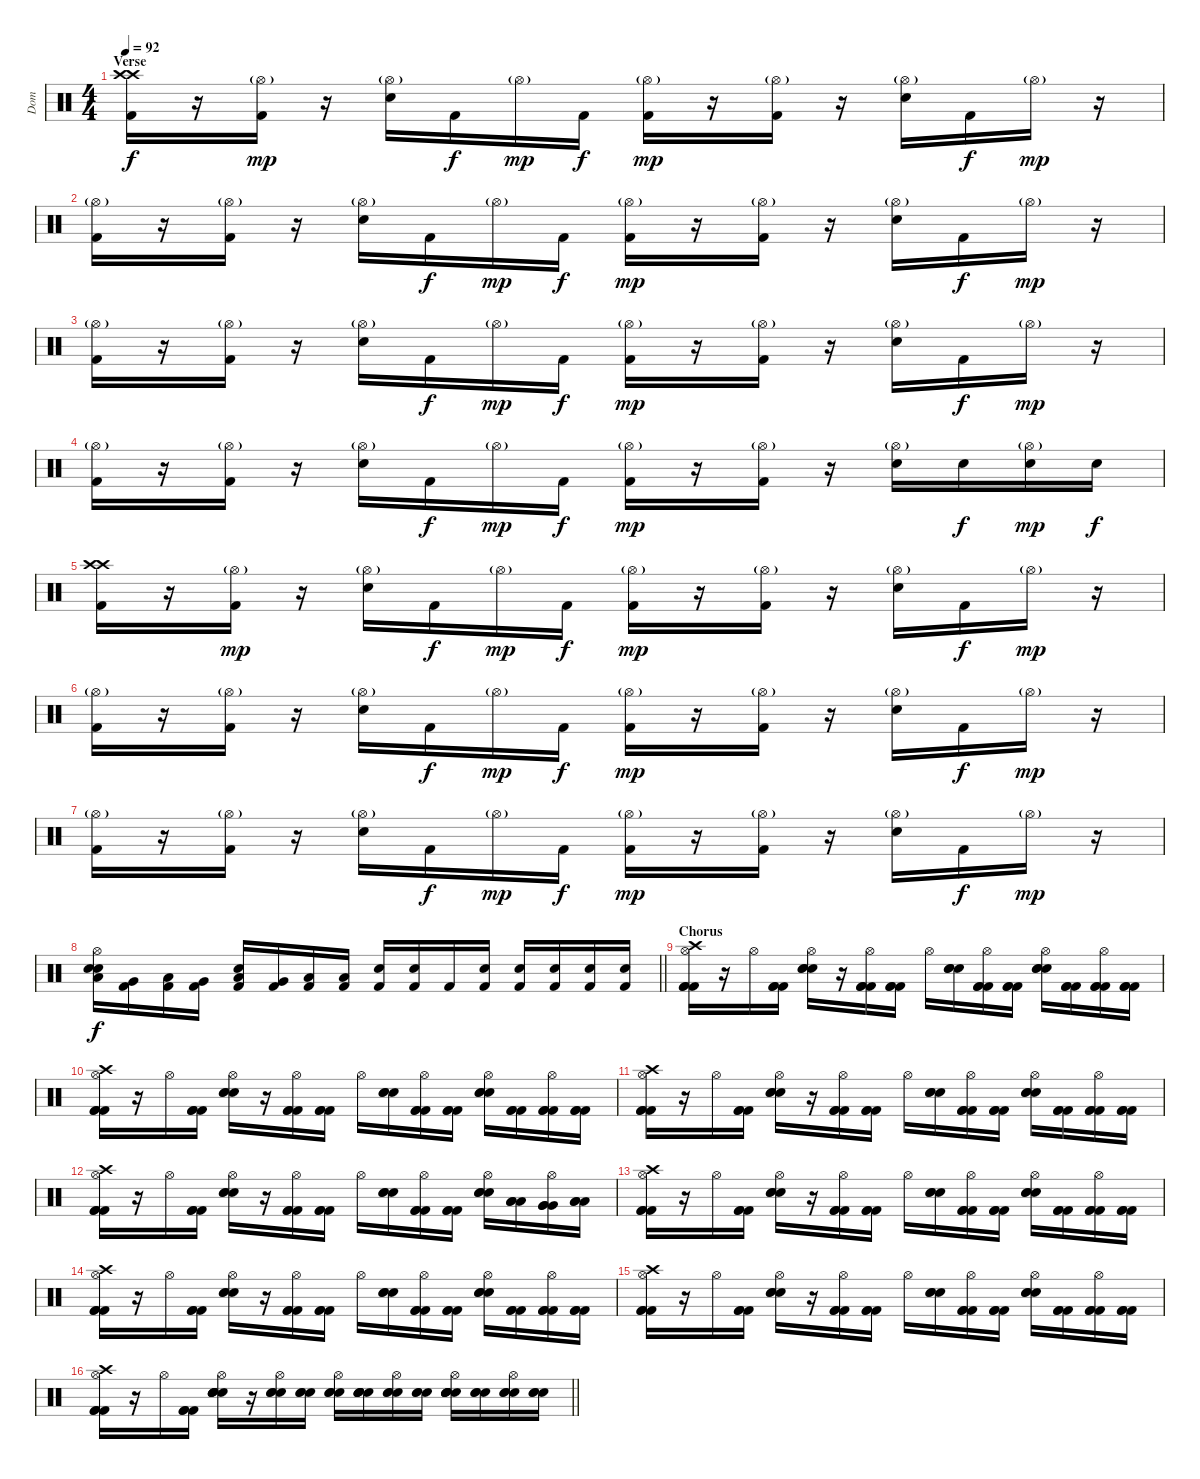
\track ("Dom" "Dom") {instrument percussion}
\staff {score}
\articulation defaults
\ts (4 4)
\section ("" "Verse")
\tempo 92
\clef neutral
\ks c
("Crash high (hit)" "Crash high (hit)" "Kick (hit) 2").16{dy f} r.16 ("Hi-Hat (open)"{g} "Kick (hit) 2").16{dy mp} r.16 ("Hi-Hat (open)"{g} "Electric Snare (hit)").16 "Kick (hit) 2".16{dy f} "Hi-Hat (open)"{g}.16{dy mp} "Kick (hit) 2".16{dy f} ("Hi-Hat (open)"{g} "Kick (hit) 2").16{dy mp} r.16 ("Hi-Hat (open)"{g} "Kick (hit) 2").16 r.16 ("Hi-Hat (open)"{g} "Electric Snare (hit)").16 "Kick (hit) 2".16{dy f} "Hi-Hat (open)"{g}.16{dy mp} r.16 |
("Hi-Hat (open)"{g} "Kick (hit) 2").16 r.16 ("Hi-Hat (open)"{g} "Kick (hit) 2").16 r.16 ("Hi-Hat (open)"{g} "Electric Snare (hit)").16 "Kick (hit) 2".16{dy f} "Hi-Hat (open)"{g}.16{dy mp} "Kick (hit) 2".16{dy f} ("Hi-Hat (open)"{g} "Kick (hit) 2").16{dy mp} r.16 ("Hi-Hat (open)"{g} "Kick (hit) 2").16 r.16 ("Hi-Hat (open)"{g} "Electric Snare (hit)").16 "Kick (hit) 2".16{dy f} "Hi-Hat (open)"{g}.16{dy mp} r.16 |
("Hi-Hat (open)"{g} "Kick (hit) 2").16 r.16 ("Hi-Hat (open)"{g} "Kick (hit) 2").16 r.16 ("Hi-Hat (open)"{g} "Electric Snare (hit)").16 "Kick (hit) 2".16{dy f} "Hi-Hat (open)"{g}.16{dy mp} "Kick (hit) 2".16{dy f} ("Hi-Hat (open)"{g} "Kick (hit) 2").16{dy mp} r.16 ("Hi-Hat (open)"{g} "Kick (hit) 2").16 r.16 ("Hi-Hat (open)"{g} "Electric Snare (hit)").16 "Kick (hit) 2".16{dy f} "Hi-Hat (open)"{g}.16{dy mp} r.16 |
("Hi-Hat (open)"{g} "Kick (hit) 2").16 r.16 ("Hi-Hat (open)"{g} "Kick (hit) 2").16 r.16 ("Hi-Hat (open)"{g} "Electric Snare (hit)").16 "Kick (hit) 2".16{dy f} "Hi-Hat (open)"{g}.16{dy mp} "Kick (hit) 2".16{dy f} ("Hi-Hat (open)"{g} "Kick (hit) 2").16{dy mp} r.16 ("Hi-Hat (open)"{g} "Kick (hit) 2").16 r.16 ("Hi-Hat (open)"{g} "Electric Snare (hit)").16 "Electric Snare (hit)".16{dy f} ("Hi-Hat (open)"{g} "Electric Snare (hit)").16{dy mp} "Electric Snare (hit)".16{dy f} |
("Crash high (hit)" "Crash high (hit)" "Kick (hit) 2").16 r.16 ("Hi-Hat (open)"{g} "Kick (hit) 2").16{dy mp} r.16 ("Hi-Hat (open)"{g} "Electric Snare (hit)").16 "Kick (hit) 2".16{dy f} "Hi-Hat (open)"{g}.16{dy mp} "Kick (hit) 2".16{dy f} ("Hi-Hat (open)"{g} "Kick (hit) 2").16{dy mp} r.16 ("Hi-Hat (open)"{g} "Kick (hit) 2").16 r.16 ("Hi-Hat (open)"{g} "Electric Snare (hit)").16 "Kick (hit) 2".16{dy f} "Hi-Hat (open)"{g}.16{dy mp} r.16 |
("Hi-Hat (open)"{g} "Kick (hit) 2").16 r.16 ("Hi-Hat (open)"{g} "Kick (hit) 2").16 r.16 ("Hi-Hat (open)"{g} "Electric Snare (hit)").16 "Kick (hit) 2".16{dy f} "Hi-Hat (open)"{g}.16{dy mp} "Kick (hit) 2".16{dy f} ("Hi-Hat (open)"{g} "Kick (hit) 2").16{dy mp} r.16 ("Hi-Hat (open)"{g} "Kick (hit) 2").16 r.16 ("Hi-Hat (open)"{g} "Electric Snare (hit)").16 "Kick (hit) 2".16{dy f} "Hi-Hat (open)"{g}.16{dy mp} r.16 |
("Hi-Hat (open)"{g} "Kick (hit) 2").16 r.16 ("Hi-Hat (open)"{g} "Kick (hit) 2").16 r.16 ("Hi-Hat (open)"{g} "Electric Snare (hit)").16 "Kick (hit) 2".16{dy f} "Hi-Hat (open)"{g}.16{dy mp} "Kick (hit) 2".16{dy f} ("Hi-Hat (open)"{g} "Kick (hit) 2").16{dy mp} r.16 ("Hi-Hat (open)"{g} "Kick (hit) 2").16 r.16 ("Hi-Hat (open)"{g} "Electric Snare (hit)").16 "Kick (hit) 2".16{dy f} "Hi-Hat (open)"{g}.16{dy mp} r.16 |
\barLineRight lightlight
("Hi-Hat (open)" "Low Tom (hit)" "Snare (hit) 2" "Electric Snare (hit)").16{dy f} ("Very Low Tom (hit)" "Kick (hit) 2").16 ("Low Floor Tom (hit)" "Kick (hit) 2").16 ("Very Low Tom (hit)" "Kick (hit) 2").16 ("Low Floor Tom (hit)" "Electric Snare (hit)" "Kick (hit) 2").16 ("Very Low Tom (hit)" "Kick (hit) 2").16 ("Low Floor Tom (hit)" "Kick (hit) 2").16 ("Low Floor Tom (hit)" "Kick (hit) 2").16 ("Electric Snare (hit)" "Kick (hit) 2").16 ("Electric Snare (hit)" "Kick (hit) 2").16 "Kick (hit) 2".16 ("Electric Snare (hit)" "Kick (hit) 2").16 ("Electric Snare (hit)" "Kick (hit) 2").16 ("Electric Snare (hit)" "Kick (hit) 2").16 ("Electric Snare (hit)" "Kick (hit) 2").16 ("Electric Snare (hit)" "Kick (hit) 2").16 |
\section ("" "Chorus")
("Hi-Hat (open)" "Crash high (hit)" "Kick (hit) 2" "Kick (hit) 2" "Kick (hit) 2").16 r.16 "Hi-Hat (open)".16 ("Kick (hit) 2" "Kick (hit) 2" "Kick (hit) 2").16 ("Hi-Hat (open)" "Electric Snare (hit)" "Electric Snare (hit)" "Electric Snare (hit)").16 r.16 ("Hi-Hat (open)" "Kick (hit) 2" "Kick (hit) 2" "Kick (hit) 2").16 ("Kick (hit) 2" "Kick (hit) 2" "Kick (hit) 2").16 "Hi-Hat (open)".16 ("Electric Snare (hit)" "Electric Snare (hit)" "Electric Snare (hit)").16 ("Hi-Hat (open)" "Kick (hit) 2" "Kick (hit) 2" "Kick (hit) 2").16 ("Kick (hit) 2" "Kick (hit) 2" "Kick (hit) 2").16 ("Hi-Hat (open)" "Electric Snare (hit)" "Electric Snare (hit)" "Electric Snare (hit)").16 ("Kick (hit) 2" "Kick (hit) 2" "Kick (hit) 2").16 ("Hi-Hat (open)" "Kick (hit) 2" "Kick (hit) 2" "Kick (hit) 2").16 ("Kick (hit) 2" "Kick (hit) 2" "Kick (hit) 2").16 |
("Hi-Hat (open)" "Crash high (hit)" "Kick (hit) 2" "Kick (hit) 2" "Kick (hit) 2").16 r.16 "Hi-Hat (open)".16 ("Kick (hit) 2" "Kick (hit) 2" "Kick (hit) 2").16 ("Hi-Hat (open)" "Electric Snare (hit)" "Electric Snare (hit)" "Electric Snare (hit)").16 r.16 ("Hi-Hat (open)" "Kick (hit) 2" "Kick (hit) 2" "Kick (hit) 2").16 ("Kick (hit) 2" "Kick (hit) 2" "Kick (hit) 2").16 "Hi-Hat (open)".16 ("Electric Snare (hit)" "Electric Snare (hit)" "Electric Snare (hit)").16 ("Hi-Hat (open)" "Kick (hit) 2" "Kick (hit) 2" "Kick (hit) 2").16 ("Kick (hit) 2" "Kick (hit) 2" "Kick (hit) 2").16 ("Hi-Hat (open)" "Electric Snare (hit)" "Electric Snare (hit)" "Electric Snare (hit)").16 ("Kick (hit) 2" "Kick (hit) 2" "Kick (hit) 2").16 ("Hi-Hat (open)" "Kick (hit) 2" "Kick (hit) 2" "Kick (hit) 2").16 ("Kick (hit) 2" "Kick (hit) 2" "Kick (hit) 2").16 |
("Hi-Hat (open)" "Crash high (hit)" "Kick (hit) 2" "Kick (hit) 2" "Kick (hit) 2").16 r.16 "Hi-Hat (open)".16 ("Kick (hit) 2" "Kick (hit) 2" "Kick (hit) 2").16 ("Hi-Hat (open)" "Electric Snare (hit)" "Electric Snare (hit)" "Electric Snare (hit)").16 r.16 ("Hi-Hat (open)" "Kick (hit) 2" "Kick (hit) 2" "Kick (hit) 2").16 ("Kick (hit) 2" "Kick (hit) 2" "Kick (hit) 2").16 "Hi-Hat (open)".16 ("Electric Snare (hit)" "Electric Snare (hit)" "Electric Snare (hit)").16 ("Hi-Hat (open)" "Kick (hit) 2" "Kick (hit) 2" "Kick (hit) 2").16 ("Kick (hit) 2" "Kick (hit) 2" "Kick (hit) 2").16 ("Hi-Hat (open)" "Electric Snare (hit)" "Electric Snare (hit)" "Electric Snare (hit)").16 ("Kick (hit) 2" "Kick (hit) 2" "Kick (hit) 2").16 ("Hi-Hat (open)" "Kick (hit) 2" "Kick (hit) 2" "Kick (hit) 2").16 ("Kick (hit) 2" "Kick (hit) 2" "Kick (hit) 2").16 |
("Hi-Hat (open)" "Crash high (hit)" "Kick (hit) 2" "Kick (hit) 2" "Kick (hit) 2").16 r.16 "Hi-Hat (open)".16 ("Kick (hit) 2" "Kick (hit) 2" "Kick (hit) 2").16 ("Hi-Hat (open)" "Electric Snare (hit)" "Electric Snare (hit)" "Electric Snare (hit)").16 r.16 ("Hi-Hat (open)" "Kick (hit) 2" "Kick (hit) 2" "Kick (hit) 2").16 ("Kick (hit) 2" "Kick (hit) 2" "Kick (hit) 2").16 "Hi-Hat (open)".16 ("Electric Snare (hit)" "Electric Snare (hit)" "Electric Snare (hit)").16 ("Hi-Hat (open)" "Kick (hit) 2" "Kick (hit) 2" "Kick (hit) 2").16 ("Kick (hit) 2" "Kick (hit) 2" "Kick (hit) 2").16 ("Hi-Hat (open)" "Electric Snare (hit)" "Electric Snare (hit)" "Electric Snare (hit)").16 ("Low Tom (hit)" "Low Tom (hit)" "Low Tom (hit)").16 ("Hi-Hat (open)" "Very Low Tom (hit)" "Very Low Tom (hit)" "Very Low Tom (hit)").16 ("Low Floor Tom (hit)" "Low Floor Tom (hit)" "Low Floor Tom (hit)").16 |
("Hi-Hat (open)" "Crash high (hit)" "Kick (hit) 2" "Kick (hit) 2" "Kick (hit) 2").16 r.16 "Hi-Hat (open)".16 ("Kick (hit) 2" "Kick (hit) 2" "Kick (hit) 2").16 ("Hi-Hat (open)" "Electric Snare (hit)" "Electric Snare (hit)" "Electric Snare (hit)").16 r.16 ("Hi-Hat (open)" "Kick (hit) 2" "Kick (hit) 2" "Kick (hit) 2").16 ("Kick (hit) 2" "Kick (hit) 2" "Kick (hit) 2").16 "Hi-Hat (open)".16 ("Electric Snare (hit)" "Electric Snare (hit)" "Electric Snare (hit)").16 ("Hi-Hat (open)" "Kick (hit) 2" "Kick (hit) 2" "Kick (hit) 2").16 ("Kick (hit) 2" "Kick (hit) 2" "Kick (hit) 2").16 ("Hi-Hat (open)" "Electric Snare (hit)" "Electric Snare (hit)" "Electric Snare (hit)").16 ("Kick (hit) 2" "Kick (hit) 2" "Kick (hit) 2").16 ("Hi-Hat (open)" "Kick (hit) 2" "Kick (hit) 2" "Kick (hit) 2").16 ("Kick (hit) 2" "Kick (hit) 2" "Kick (hit) 2").16 |
("Hi-Hat (open)" "Crash high (hit)" "Kick (hit) 2" "Kick (hit) 2" "Kick (hit) 2").16 r.16 "Hi-Hat (open)".16 ("Kick (hit) 2" "Kick (hit) 2" "Kick (hit) 2").16 ("Hi-Hat (open)" "Electric Snare (hit)" "Electric Snare (hit)" "Electric Snare (hit)").16 r.16 ("Hi-Hat (open)" "Kick (hit) 2" "Kick (hit) 2" "Kick (hit) 2").16 ("Kick (hit) 2" "Kick (hit) 2" "Kick (hit) 2").16 "Hi-Hat (open)".16 ("Electric Snare (hit)" "Electric Snare (hit)" "Electric Snare (hit)").16 ("Hi-Hat (open)" "Kick (hit) 2" "Kick (hit) 2" "Kick (hit) 2").16 ("Kick (hit) 2" "Kick (hit) 2" "Kick (hit) 2").16 ("Hi-Hat (open)" "Electric Snare (hit)" "Electric Snare (hit)" "Electric Snare (hit)").16 ("Kick (hit) 2" "Kick (hit) 2" "Kick (hit) 2").16 ("Hi-Hat (open)" "Kick (hit) 2" "Kick (hit) 2" "Kick (hit) 2").16 ("Kick (hit) 2" "Kick (hit) 2" "Kick (hit) 2").16 |
("Hi-Hat (open)" "Crash high (hit)" "Kick (hit) 2" "Kick (hit) 2" "Kick (hit) 2").16 r.16 "Hi-Hat (open)".16 ("Kick (hit) 2" "Kick (hit) 2" "Kick (hit) 2").16 ("Hi-Hat (open)" "Electric Snare (hit)" "Electric Snare (hit)" "Electric Snare (hit)").16 r.16 ("Hi-Hat (open)" "Kick (hit) 2" "Kick (hit) 2" "Kick (hit) 2").16 ("Kick (hit) 2" "Kick (hit) 2" "Kick (hit) 2").16 "Hi-Hat (open)".16 ("Electric Snare (hit)" "Electric Snare (hit)" "Electric Snare (hit)").16 ("Hi-Hat (open)" "Kick (hit) 2" "Kick (hit) 2" "Kick (hit) 2").16 ("Kick (hit) 2" "Kick (hit) 2" "Kick (hit) 2").16 ("Hi-Hat (open)" "Electric Snare (hit)" "Electric Snare (hit)" "Electric Snare (hit)").16 ("Kick (hit) 2" "Kick (hit) 2" "Kick (hit) 2").16 ("Hi-Hat (open)" "Kick (hit) 2" "Kick (hit) 2" "Kick (hit) 2").16 ("Kick (hit) 2" "Kick (hit) 2" "Kick (hit) 2").16 |
\barLineRight lightlight
("Hi-Hat (open)" "Crash high (hit)" "Kick (hit) 2" "Kick (hit) 2" "Kick (hit) 2").16 r.16 "Hi-Hat (open)".16 ("Kick (hit) 2" "Kick (hit) 2" "Kick (hit) 2").16 ("Hi-Hat (open)" "Electric Snare (hit)" "Electric Snare (hit)" "Electric Snare (hit)" "Electric Snare (hit)" "Electric Snare (hit)").16 r.16 ("Hi-Hat (open)" "Electric Snare (hit)" "Electric Snare (hit)" "Electric Snare (hit)").16 ("Electric Snare (hit)" "Electric Snare (hit)" "Electric Snare (hit)").16 ("Hi-Hat (open)" "Electric Snare (hit)" "Electric Snare (hit)" "Electric Snare (hit)").16 ("Electric Snare (hit)" "Electric Snare (hit)" "Electric Snare (hit)" "Electric Snare (hit)" "Electric Snare (hit)").16 ("Hi-Hat (open)" "Electric Snare (hit)" "Electric Snare (hit)" "Electric Snare (hit)").16 ("Electric Snare (hit)" "Electric Snare (hit)" "Electric Snare (hit)").16 ("Hi-Hat (open)" "Electric Snare (hit)" "Electric Snare (hit)" "Electric Snare (hit)" "Electric Snare (hit)" "Electric Snare (hit)").16 ("Electric Snare (hit)" "Electric Snare (hit)" "Electric Snare (hit)").16 ("Hi-Hat (open)" "Electric Snare (hit)" "Electric Snare (hit)" "Electric Snare (hit)").16 ("Electric Snare (hit)" "Electric Snare (hit)" "Electric Snare (hit)").16
